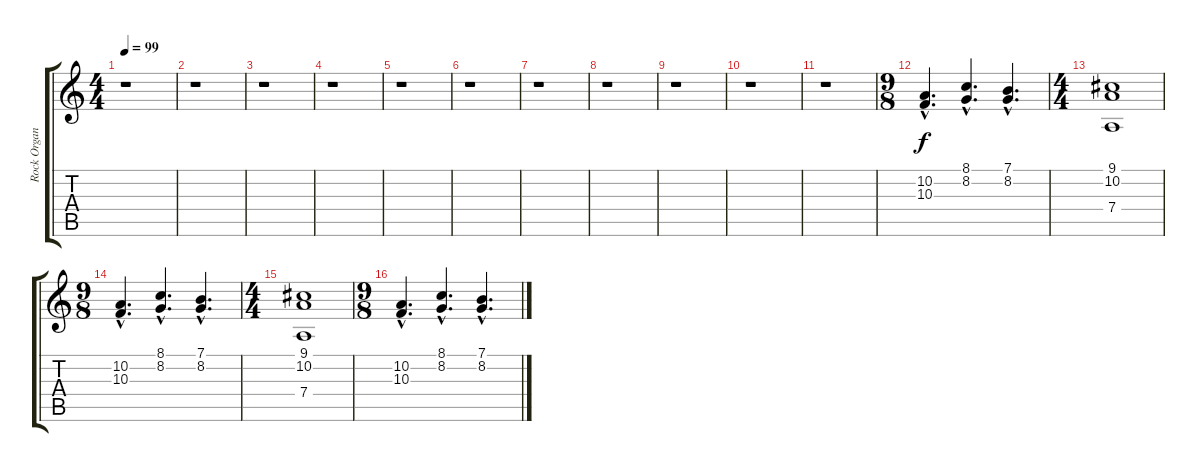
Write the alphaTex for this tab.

\track ("Rock Organ" "Rock Organ") {instrument rockorgan}
\staff {score tabs}
\tuning (E4 B3 G3 D3 A2 E2) {hide}
\ts (4 4)
\tempo 99
\clef g2
\ks c
r.1{dy f} |
r.1 |
r.1 |
r.1 |
r.1 |
r.1 |
r.1 |
r.1 |
r.1 |
r.1 |
r.1 |
\ts (9 8)
(10.2{hac} 10.3{hac}).4{d} (8.1{hac} 8.2{hac}).4{d} (7.1{hac} 8.2{hac}).4{d} |
\ts (4 4)
(9.1 10.2 7.4).1 |
\ts (9 8)
(10.2{hac} 10.3{hac}).4{d} (8.1{hac} 8.2{hac}).4{d} (7.1{hac} 8.2{hac}).4{d} |
\ts (4 4)
(9.1 10.2 7.4).1 |
\ts (9 8)
(10.2{hac} 10.3{hac}).4{d} (8.1{hac} 8.2{hac}).4{d} (7.1{hac} 8.2{hac}).4{d}
